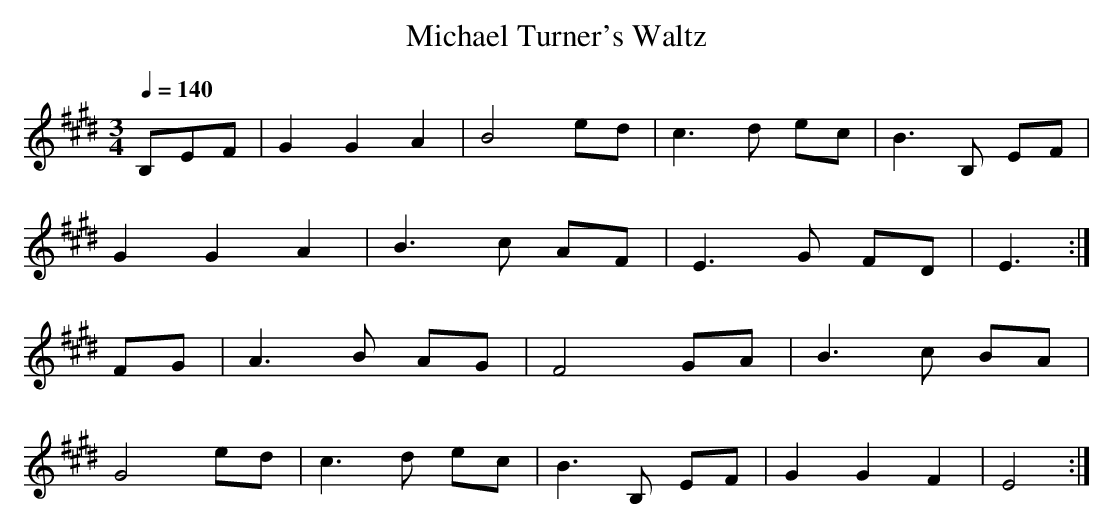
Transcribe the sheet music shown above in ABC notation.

X:1
T:Michael Turner's Waltz
M:3/4
L:1/8
Q:1/4=140
K:Emaj
B,EF | G2 G2 A2 | B4 ed | c2>d2 ec | B2> B,2 EF |
G2 G2 A2 | B2>c2 AF | E3 G FD | E3 :|
FG | A2>B2 AG | F4 GA | B2>c2 BA |
G4 ed | c2>d2 ec | B2>B,2 EF | G2 G2 F2 | E4 :|
